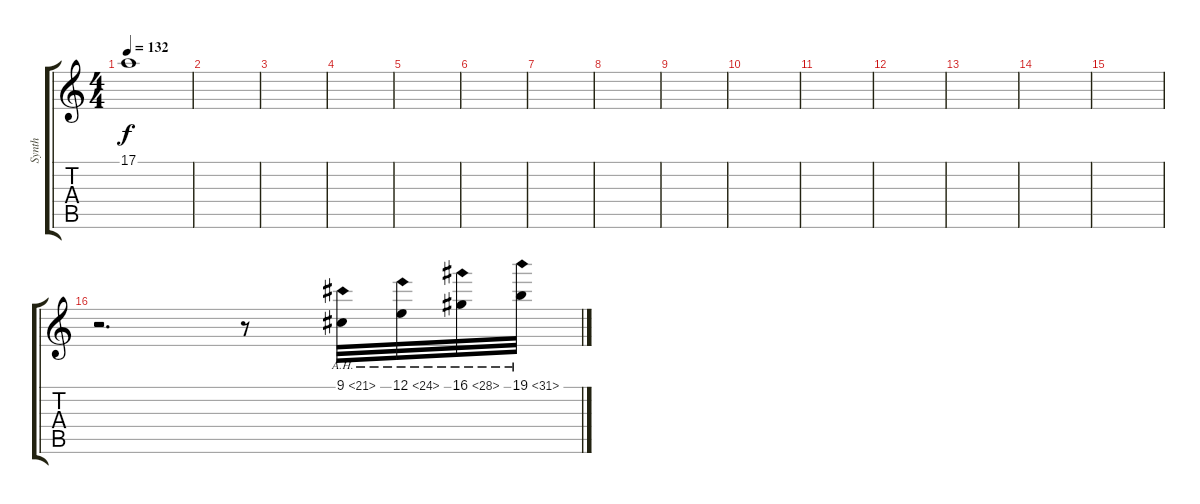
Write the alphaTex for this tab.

\track ("Synth" "Synth") {instrument orchestralharp}
\staff {score tabs}
\tuning (E4 B3 G3 D3 A2 E2) {hide}
\ts (4 4)
\tempo 132
\clef g2
\ks c
17.1.1{dy f} |
|
|
|
|
|
|
|
|
|
|
|
|
|
|
r.2{d} r.8 9.1{ah 12}.32 12.1{ah 12}.32 16.1{ah 12}.32 19.1{ah 12}.32
